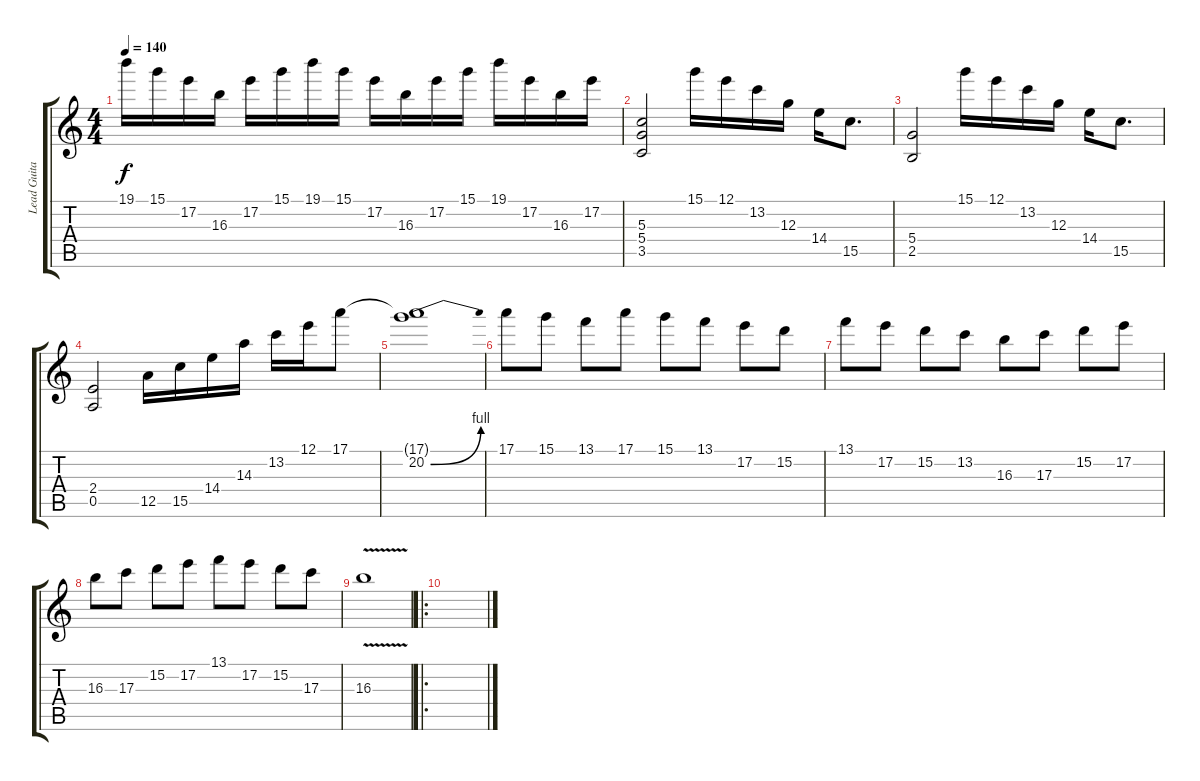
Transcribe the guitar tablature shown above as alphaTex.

\track ("Lead Guitare" "Lead Guita") {instrument overdrivenguitar}
\staff {score tabs}
\tuning (E4 B3 G3 D3 A2 E2) {hide}
\ts (4 4)
\tempo 140
\clef g2
\ks c
19.1.16{dy f} 15.1.16 17.2.16 16.3.16 17.2.16 15.1.16 19.1.16 15.1.16 17.2.16 16.3.16 17.2.16 15.1.16 19.1.16 17.2.16 16.3.16 17.2.16 |
(5.3 5.4 3.5).2 15.1.16 12.1.16 13.2.16 12.3.16 14.4.16 15.5.8{d} |
(5.4 2.5).2 15.1.16 12.1.16 13.2.16 12.3.16 14.4.16 15.5.8{d} |
(2.4 0.5).2 12.5.16 15.5.16 14.4.16 14.3.16 13.2.16 12.1.16 17.1.8 |
(17.1{t} 20.2{be (bend 0 0 60 4)}).1 |
17.1.8 15.1.8 13.1.8 17.1.8 15.1.8 13.1.8 17.2.8 15.2.8 |
13.1.8 17.2.8 15.2.8 13.2.8 16.3.8 17.3.8 15.2.8 17.2.8 |
16.3.8 17.3.8 15.2.8 17.2.8 13.1.8 17.2.8 15.2.8 17.3.8 |
16.3{v}.1 |
\ro
